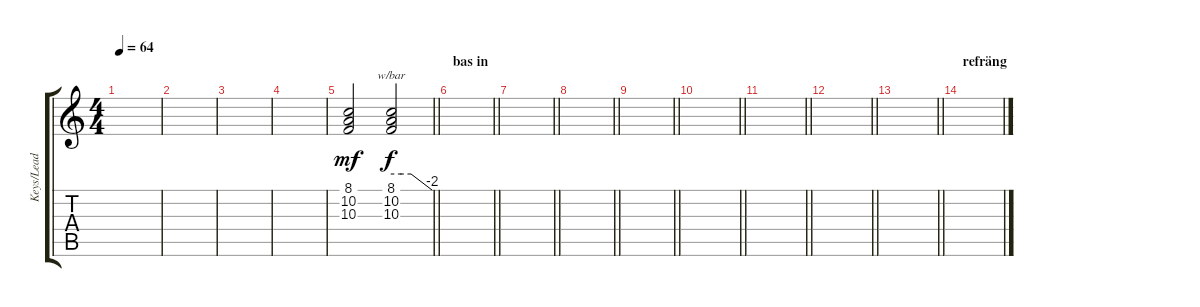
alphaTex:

\track ("Keys/Lead Guitar" "Keys/Lead ") {instrument synthstrings1}
\staff {score tabs}
\tuning (E4 B3 G3 D3 A2 E2) {hide}
\ts (4 4)
\tempo 64
\clef g2
\ks c
|
|
|
|
\barLineRight lightlight
(8.1 10.2 10.3).2{dy mf} (8.1 10.2 10.3).2{tbe (custom default 0 0 15 0 29 0 60 -8) dy f} |
\section ("" "bas in")
\barLineRight lightlight
|
\barLineRight lightlight
|
\barLineRight lightlight
|
\barLineRight lightlight
|
\barLineRight lightlight
|
\barLineRight lightlight
|
\barLineRight lightlight
|
\barLineRight lightlight
|
\section ("" "refräng")
